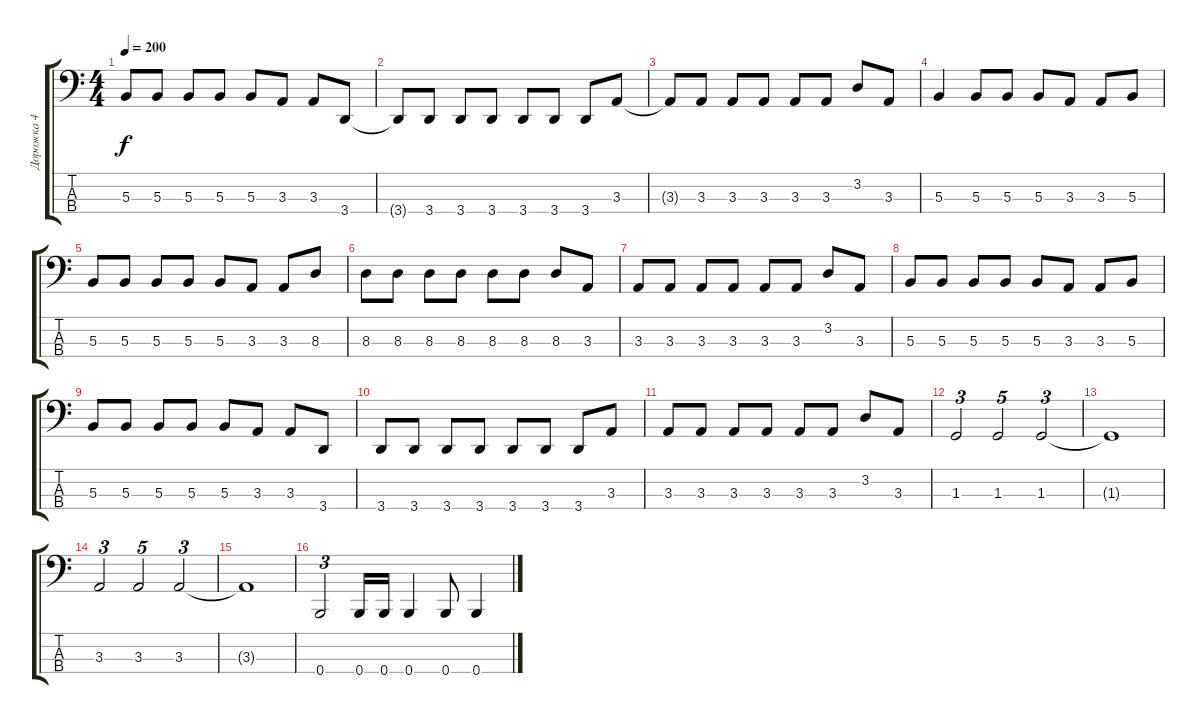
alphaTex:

\track ("Дорожка 4" "Дорожка 4") {instrument electricbassfinger}
\staff {score tabs}
\tuning (E2 B1 Gb1 B0) {hide}
\ts (4 4)
\tempo 200
\clef f4
\ks c
5.3{t}.8{dy f} 5.3.8 5.3.8 5.3.8 5.3.8 3.3.8 3.3.8 3.4.8 |
3.4{t}.8 3.4.8 3.4.8 3.4.8 3.4.8 3.4.8 3.4.8 3.3.8 |
3.3{t}.8 3.3.8 3.3.8 3.3.8 3.3.8 3.3.8 3.2.8 3.3.8 |
5.3.4 5.3.8 5.3.8 5.3.8 3.3.8 3.3.8 5.3.8 |
5.3.8 5.3.8 5.3.8 5.3.8 5.3.8 3.3.8 3.3.8 8.3.8 |
8.3.8 8.3.8 8.3.8 8.3.8 8.3.8 8.3.8 8.3.8 3.3.8 |
3.3.8 3.3.8 3.3.8 3.3.8 3.3.8 3.3.8 3.2.8 3.3.8 |
5.3.8 5.3.8 5.3.8 5.3.8 5.3.8 3.3.8 3.3.8 5.3.8 |
5.3.8 5.3.8 5.3.8 5.3.8 5.3.8 3.3.8 3.3.8 3.4.8 |
3.4.8 3.4.8 3.4.8 3.4.8 3.4.8 3.4.8 3.4.8 3.3.8 |
3.3.8 3.3.8 3.3.8 3.3.8 3.3.8 3.3.8 3.2.8 3.3.8 |
1.3.2{tu (3 2)} 1.3.2{tu (5 4)} 1.3.2{tu (3 2)} |
1.3{t}.1 |
3.3.2{tu (3 2)} 3.3.2{tu (5 4)} 3.3.2{tu (3 2)} |
3.3{t}.1 |
0.4.2{tu (3 2)} 0.4.16 0.4.16 0.4.4 0.4.8 0.4.4
